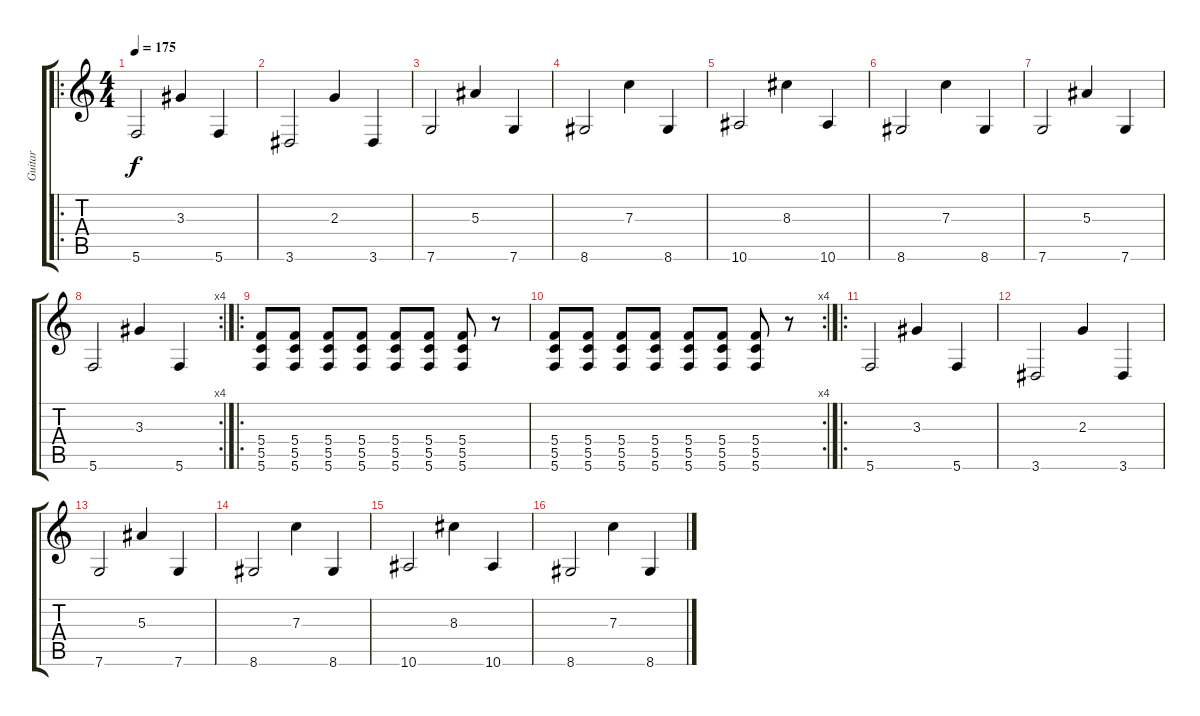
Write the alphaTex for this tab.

\track ("Guitar" "Guitar") {instrument electricguitarclean}
\staff {score tabs}
\tuning (D4 A3 F3 C3 G2 C2) {hide}
\ro
\ts (4 4)
\tempo 175
\clef g2
\ks c
5.6.2{dy f instrument electricguitarclean} 3.3.4 5.6.4 |
3.6.2 2.3.4 3.6.4 |
7.6.2 5.3.4 7.6.4 |
8.6.2 7.3.4 8.6.4 |
10.6.2 8.3.4 10.6.4 |
8.6.2 7.3.4 8.6.4 |
7.6.2 5.3.4 7.6.4 |
\rc 4
5.6.2 3.3.4 5.6.4 |
\ro
(5.4 5.5 5.6).8 (5.4 5.5 5.6).8 (5.4 5.5 5.6).8 (5.4 5.5 5.6).8 (5.4 5.5 5.6).8 (5.4 5.5 5.6).8 (5.4 5.5 5.6).8 r.8 |
\rc 4
(5.4 5.5 5.6).8 (5.4 5.5 5.6).8 (5.4 5.5 5.6).8 (5.4 5.5 5.6).8 (5.4 5.5 5.6).8 (5.4 5.5 5.6).8 (5.4 5.5 5.6).8 r.8 |
\ro
5.6.2 3.3.4 5.6.4 |
3.6.2 2.3.4 3.6.4 |
7.6.2 5.3.4 7.6.4 |
8.6.2 7.3.4 8.6.4 |
10.6.2 8.3.4 10.6.4 |
8.6.2 7.3.4 8.6.4
